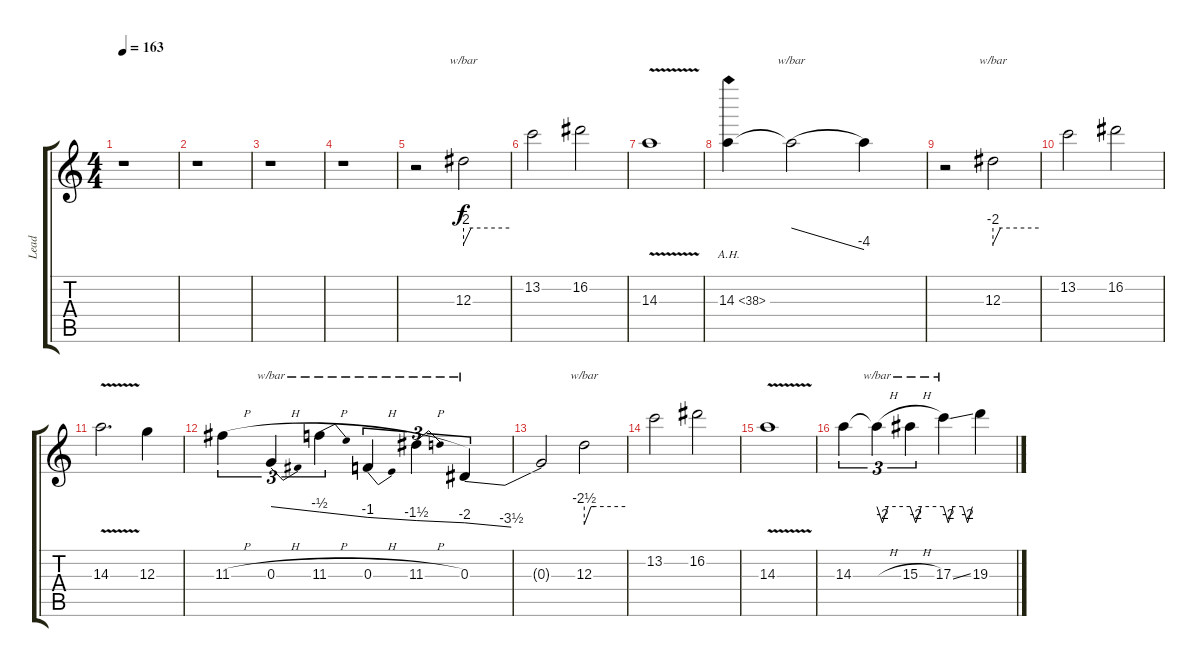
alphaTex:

\track ("Lead" "Lead") {instrument distortionguitar}
\staff {score tabs}
\tuning (E4 B3 G3 D3 A2 E2) {hide}
\ts (4 4)
\tempo 163
\clef g2
\ks c
r.1{dy f} |
r.1 |
r.1 |
r.1 |
r.2 12.3.2{tbe (custom default 0 -8 10 0 60 0)} |
13.2.2 16.2.2 |
14.3{v}.1 |
14.3{ah 24}.4 14.3{t}.2{tbe (dive default 0 0 60 -16)} 14.3{t}.4 |
r.2 12.3.2{tbe (custom default 0 -8 10 0 60 0)} |
13.2.2 16.2.2 |
14.3{v}.2{d} 12.3.4 |
11.3{h}.4{tu (3 2)} 0.3{h}.4{tu (3 2) tbe (dive default 0 0 60 -2)} 11.3{h}.4{tu (3 2) tbe (dive default 0 -2 60 -4)} 0.3{h}.4{tu (3 2) tbe (dive default 0 -4 60 -6)} 11.3{h}.4{tu (3 2) tbe (dive default 0 -6 60 -8)} 0.3.4{tu (3 2) tbe (dive default 0 -8 60 -14)} |
0.3{t}.2 12.3.2{tbe (custom default 0 -10 10 0 15 0 60 0)} |
13.2.2 16.2.2 |
14.3{v}.1 |
14.3.4{tu (3 2)} 14.3{h t}.4{tu (3 2) tbe (custom default 0 0 10 -8 20 0 60 0)} 15.3{h}.4{tu (3 2) tbe (custom default 0 0 10 -8 20 0 60 0)} 17.3{ss}.4{tbe (custom default 0 0 10 -8 20 0 40 0 50 -8 60 0)} 19.3.4
